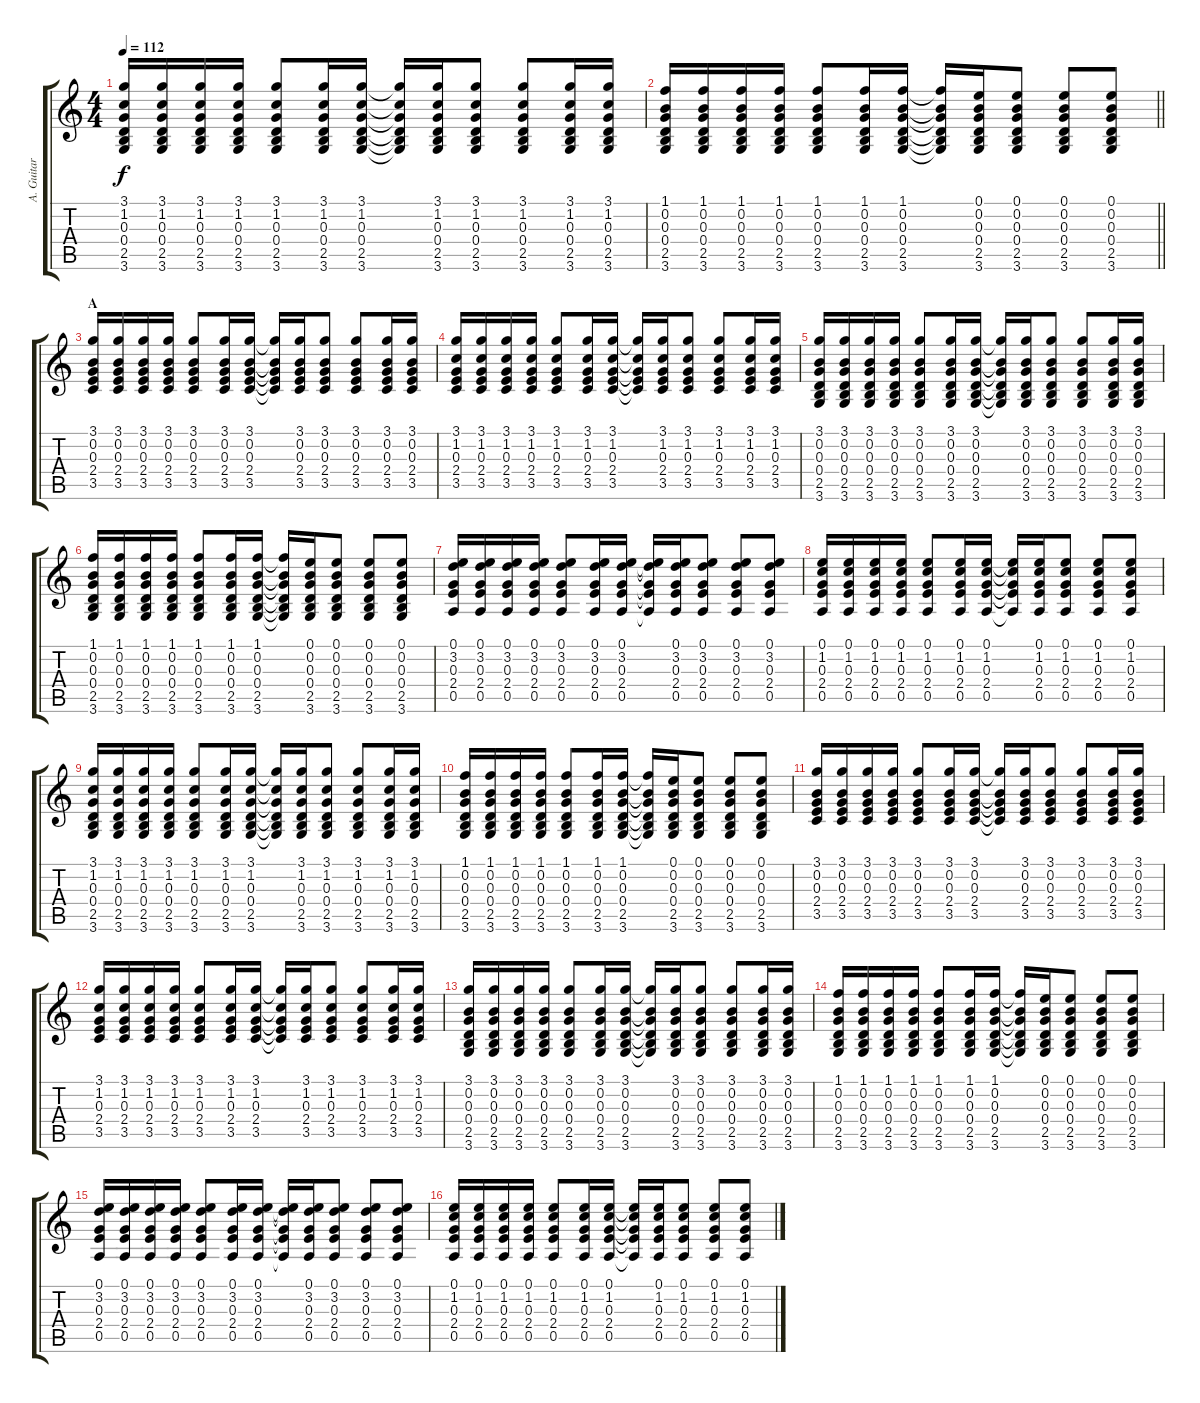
\track ("A. Guitar I" "A. Guitar ") {instrument acousticguitarsteel}
\staff {score tabs}
\tuning (E4 B3 G3 D3 A2 E2) {hide}
\ts (4 4)
\tempo 112
\clef g2
\ks c
(3.1 1.2 0.3 0.4 2.5 3.6).16{dy f} (3.1 1.2 0.3 0.4 2.5 3.6).16 (3.1 1.2 0.3 0.4 2.5 3.6).16 (3.1 1.2 0.3 0.4 2.5 3.6).16 (3.1 1.2 0.3 0.4 2.5 3.6).8 (3.1 1.2 0.3 0.4 2.5 3.6).16 (3.1 1.2 0.3 0.4 2.5 3.6).16 (3.1{t} 1.2{t} 0.3{t} 0.4{t} 2.5{t} 3.6{t}).16 (3.1 1.2 0.3 0.4 2.5 3.6).16 (3.1 1.2 0.3 0.4 2.5 3.6).8 (3.1 1.2 0.3 0.4 2.5 3.6).8 (3.1 1.2 0.3 0.4 2.5 3.6).16 (3.1 1.2 0.3 0.4 2.5 3.6).16 |
\barLineRight lightlight
(1.1 0.2 0.3 0.4 2.5 3.6).16 (1.1 0.2 0.3 0.4 2.5 3.6).16 (1.1 0.2 0.3 0.4 2.5 3.6).16 (1.1 0.2 0.3 0.4 2.5 3.6).16 (1.1 0.2 0.3 0.4 2.5 3.6).8 (1.1 0.2 0.3 0.4 2.5 3.6).16 (1.1 0.2 0.3 0.4 2.5 3.6).16 (1.1{t} 0.2{t} 0.3{t} 0.4{t} 2.5{t} 3.6{t}).16 (0.1 0.2 0.3 0.4 2.5 3.6).16 (0.1 0.2 0.3 0.4 2.5 3.6).8 (0.1 0.2 0.3 0.4 2.5 3.6).8 (0.1 0.2 0.3 0.4 2.5 3.6).8 |
\section ("" "A")
(3.1 0.2 0.3 2.4 3.5).16 (3.1 0.2 0.3 2.4 3.5).16 (3.1 0.2 0.3 2.4 3.5).16 (3.1 0.2 0.3 2.4 3.5).16 (3.1 0.2 0.3 2.4 3.5).8 (3.1 0.2 0.3 2.4 3.5).16 (3.1 0.2 0.3 2.4 3.5).16 (3.1{t} 0.2{t} 0.3{t} 2.4{t} 3.5{t}).16 (3.1 0.2 0.3 2.4 3.5).16 (3.1 0.2 0.3 2.4 3.5).8 (3.1 0.2 0.3 2.4 3.5).8 (3.1 0.2 0.3 2.4 3.5).16 (3.1 0.2 0.3 2.4 3.5).16 |
(3.1 1.2 0.3 2.4 3.5).16 (3.1 1.2 0.3 2.4 3.5).16 (3.1 1.2 0.3 2.4 3.5).16 (3.1 1.2 0.3 2.4 3.5).16 (3.1 1.2 0.3 2.4 3.5).8 (3.1 1.2 0.3 2.4 3.5).16 (3.1 1.2 0.3 2.4 3.5).16 (3.1{t} 1.2{t} 0.3{t} 2.4{t} 3.5{t}).16 (3.1 1.2 0.3 2.4 3.5).16 (3.1 1.2 0.3 2.4 3.5).8 (3.1 1.2 0.3 2.4 3.5).8 (3.1 1.2 0.3 2.4 3.5).16 (3.1 1.2 0.3 2.4 3.5).16 |
(3.1 0.2 0.3 0.4 2.5 3.6).16 (3.1 0.2 0.3 0.4 2.5 3.6).16 (3.1 0.2 0.3 0.4 2.5 3.6).16 (3.1 0.2 0.3 0.4 2.5 3.6).16 (3.1 0.2 0.3 0.4 2.5 3.6).8 (3.1 0.2 0.3 0.4 2.5 3.6).16 (3.1 0.2 0.3 0.4 2.5 3.6).16 (3.1{t} 0.2{t} 0.3{t} 0.4{t} 2.5{t} 3.6{t}).16 (3.1 0.2 0.3 0.4 2.5 3.6).16 (3.1 0.2 0.3 0.4 2.5 3.6).8 (3.1 0.2 0.3 0.4 2.5 3.6).8 (3.1 0.2 0.3 0.4 2.5 3.6).16 (3.1 0.2 0.3 0.4 2.5 3.6).16 |
(1.1 0.2 0.3 0.4 2.5 3.6).16 (1.1 0.2 0.3 0.4 2.5 3.6).16 (1.1 0.2 0.3 0.4 2.5 3.6).16 (1.1 0.2 0.3 0.4 2.5 3.6).16 (1.1 0.2 0.3 0.4 2.5 3.6).8 (1.1 0.2 0.3 0.4 2.5 3.6).16 (1.1 0.2 0.3 0.4 2.5 3.6).16 (1.1{t} 0.2{t} 0.3{t} 0.4{t} 2.5{t} 3.6{t}).16 (0.1 0.2 0.3 0.4 2.5 3.6).16 (0.1 0.2 0.3 0.4 2.5 3.6).8 (0.1 0.2 0.3 0.4 2.5 3.6).8 (0.1 0.2 0.3 0.4 2.5 3.6).8 |
(0.1 3.2 0.3 2.4 0.5).16 (0.1 3.2 0.3 2.4 0.5).16 (0.1 3.2 0.3 2.4 0.5).16 (0.1 3.2 0.3 2.4 0.5).16 (0.1 3.2 0.3 2.4 0.5).8 (0.1 3.2 0.3 2.4 0.5).16 (0.1 3.2 0.3 2.4 0.5).16 (0.1{t} 3.2{t} 0.3{t} 2.4{t} 0.5{t}).16 (0.1 3.2 0.3 2.4 0.5).16 (0.1 3.2 0.3 2.4 0.5).8 (0.1 3.2 0.3 2.4 0.5).8 (0.1 3.2 0.3 2.4 0.5).8 |
(0.1 1.2 0.3 2.4 0.5).16 (0.1 1.2 0.3 2.4 0.5).16 (0.1 1.2 0.3 2.4 0.5).16 (0.1 1.2 0.3 2.4 0.5).16 (0.1 1.2 0.3 2.4 0.5).8 (0.1 1.2 0.3 2.4 0.5).16 (0.1 1.2 0.3 2.4 0.5).16 (0.1{t} 1.2{t} 0.3{t} 2.4{t} 0.5{t}).16 (0.1 1.2 0.3 2.4 0.5).16 (0.1 1.2 0.3 2.4 0.5).8 (0.1 1.2 0.3 2.4 0.5).8 (0.1 1.2 0.3 2.4 0.5).8 |
(3.1 1.2 0.3 0.4 2.5 3.6).16 (3.1 1.2 0.3 0.4 2.5 3.6).16 (3.1 1.2 0.3 0.4 2.5 3.6).16 (3.1 1.2 0.3 0.4 2.5 3.6).16 (3.1 1.2 0.3 0.4 2.5 3.6).8 (3.1 1.2 0.3 0.4 2.5 3.6).16 (3.1 1.2 0.3 0.4 2.5 3.6).16 (3.1{t} 1.2{t} 0.3{t} 0.4{t} 2.5{t} 3.6{t}).16 (3.1 1.2 0.3 0.4 2.5 3.6).16 (3.1 1.2 0.3 0.4 2.5 3.6).8 (3.1 1.2 0.3 0.4 2.5 3.6).8 (3.1 1.2 0.3 0.4 2.5 3.6).16 (3.1 1.2 0.3 0.4 2.5 3.6).16 |
(1.1 0.2 0.3 0.4 2.5 3.6).16 (1.1 0.2 0.3 0.4 2.5 3.6).16 (1.1 0.2 0.3 0.4 2.5 3.6).16 (1.1 0.2 0.3 0.4 2.5 3.6).16 (1.1 0.2 0.3 0.4 2.5 3.6).8 (1.1 0.2 0.3 0.4 2.5 3.6).16 (1.1 0.2 0.3 0.4 2.5 3.6).16 (1.1{t} 0.2{t} 0.3{t} 0.4{t} 2.5{t} 3.6{t}).16 (0.1 0.2 0.3 0.4 2.5 3.6).16 (0.1 0.2 0.3 0.4 2.5 3.6).8 (0.1 0.2 0.3 0.4 2.5 3.6).8 (0.1 0.2 0.3 0.4 2.5 3.6).8 |
(3.1 0.2 0.3 2.4 3.5).16 (3.1 0.2 0.3 2.4 3.5).16 (3.1 0.2 0.3 2.4 3.5).16 (3.1 0.2 0.3 2.4 3.5).16 (3.1 0.2 0.3 2.4 3.5).8 (3.1 0.2 0.3 2.4 3.5).16 (3.1 0.2 0.3 2.4 3.5).16 (3.1{t} 0.2{t} 0.3{t} 2.4{t} 3.5{t}).16 (3.1 0.2 0.3 2.4 3.5).16 (3.1 0.2 0.3 2.4 3.5).8 (3.1 0.2 0.3 2.4 3.5).8 (3.1 0.2 0.3 2.4 3.5).16 (3.1 0.2 0.3 2.4 3.5).16 |
(3.1 1.2 0.3 2.4 3.5).16 (3.1 1.2 0.3 2.4 3.5).16 (3.1 1.2 0.3 2.4 3.5).16 (3.1 1.2 0.3 2.4 3.5).16 (3.1 1.2 0.3 2.4 3.5).8 (3.1 1.2 0.3 2.4 3.5).16 (3.1 1.2 0.3 2.4 3.5).16 (3.1{t} 1.2{t} 0.3{t} 2.4{t} 3.5{t}).16 (3.1 1.2 0.3 2.4 3.5).16 (3.1 1.2 0.3 2.4 3.5).8 (3.1 1.2 0.3 2.4 3.5).8 (3.1 1.2 0.3 2.4 3.5).16 (3.1 1.2 0.3 2.4 3.5).16 |
(3.1 0.2 0.3 0.4 2.5 3.6).16 (3.1 0.2 0.3 0.4 2.5 3.6).16 (3.1 0.2 0.3 0.4 2.5 3.6).16 (3.1 0.2 0.3 0.4 2.5 3.6).16 (3.1 0.2 0.3 0.4 2.5 3.6).8 (3.1 0.2 0.3 0.4 2.5 3.6).16 (3.1 0.2 0.3 0.4 2.5 3.6).16 (3.1{t} 0.2{t} 0.3{t} 0.4{t} 2.5{t} 3.6{t}).16 (3.1 0.2 0.3 0.4 2.5 3.6).16 (3.1 0.2 0.3 0.4 2.5 3.6).8 (3.1 0.2 0.3 0.4 2.5 3.6).8 (3.1 0.2 0.3 0.4 2.5 3.6).16 (3.1 0.2 0.3 0.4 2.5 3.6).16 |
(1.1 0.2 0.3 0.4 2.5 3.6).16 (1.1 0.2 0.3 0.4 2.5 3.6).16 (1.1 0.2 0.3 0.4 2.5 3.6).16 (1.1 0.2 0.3 0.4 2.5 3.6).16 (1.1 0.2 0.3 0.4 2.5 3.6).8 (1.1 0.2 0.3 0.4 2.5 3.6).16 (1.1 0.2 0.3 0.4 2.5 3.6).16 (1.1{t} 0.2{t} 0.3{t} 0.4{t} 2.5{t} 3.6{t}).16 (0.1 0.2 0.3 0.4 2.5 3.6).16 (0.1 0.2 0.3 0.4 2.5 3.6).8 (0.1 0.2 0.3 0.4 2.5 3.6).8 (0.1 0.2 0.3 0.4 2.5 3.6).8 |
(0.1 3.2 0.3 2.4 0.5).16 (0.1 3.2 0.3 2.4 0.5).16 (0.1 3.2 0.3 2.4 0.5).16 (0.1 3.2 0.3 2.4 0.5).16 (0.1 3.2 0.3 2.4 0.5).8 (0.1 3.2 0.3 2.4 0.5).16 (0.1 3.2 0.3 2.4 0.5).16 (0.1{t} 3.2{t} 0.3{t} 2.4{t} 0.5{t}).16 (0.1 3.2 0.3 2.4 0.5).16 (0.1 3.2 0.3 2.4 0.5).8 (0.1 3.2 0.3 2.4 0.5).8 (0.1 3.2 0.3 2.4 0.5).8 |
(0.1 1.2 0.3 2.4 0.5).16 (0.1 1.2 0.3 2.4 0.5).16 (0.1 1.2 0.3 2.4 0.5).16 (0.1 1.2 0.3 2.4 0.5).16 (0.1 1.2 0.3 2.4 0.5).8 (0.1 1.2 0.3 2.4 0.5).16 (0.1 1.2 0.3 2.4 0.5).16 (0.1{t} 1.2{t} 0.3{t} 2.4{t} 0.5{t}).16 (0.1 1.2 0.3 2.4 0.5).16 (0.1 1.2 0.3 2.4 0.5).8 (0.1 1.2 0.3 2.4 0.5).8 (0.1 1.2 0.3 2.4 0.5).8
